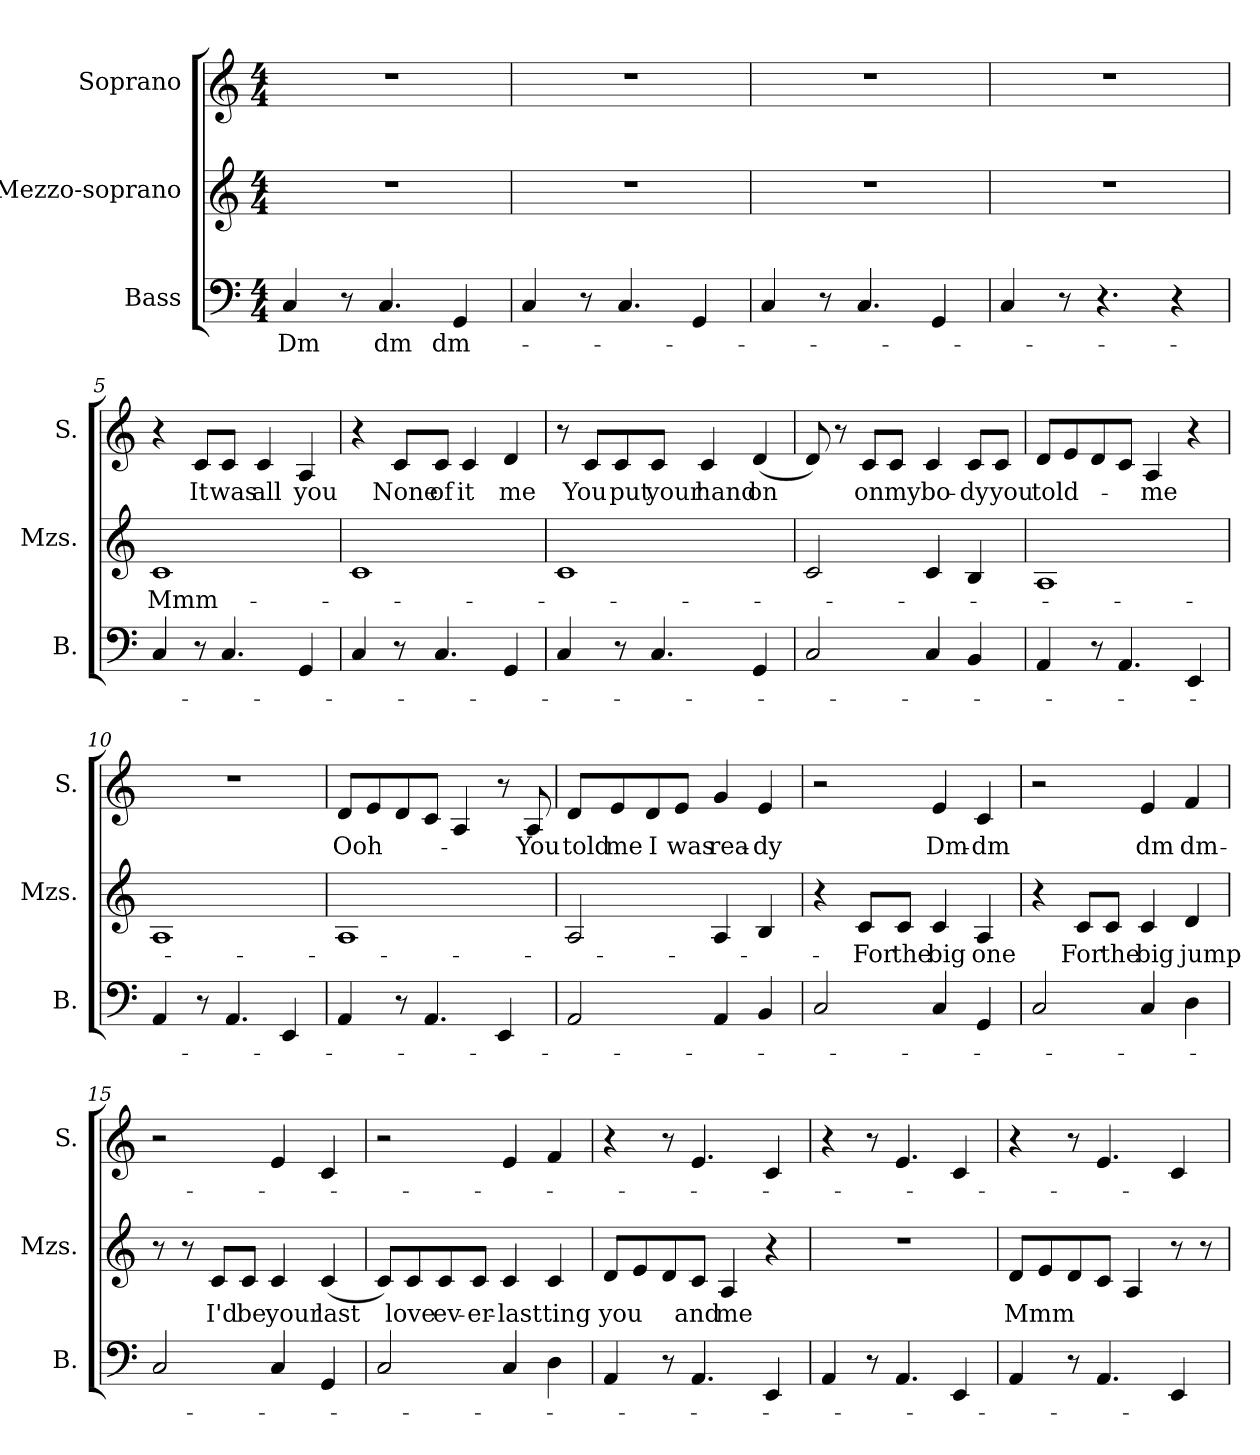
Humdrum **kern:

**kern	**text	**kern	**text	**kern	**text
*part3	*part3	*part2	*part2	*part1	*part1
*staff3	*staff3	*staff2	*staff2	*staff1	*staff1
*I"Bass	*	*I"Mezzo-soprano	*	*I"Soprano	*
*I'B.	*	*I'Mzs.	*	*I'S.	*
*clefF4	*	*clefG2	*	*clefG2	*
*k[]	*	*k[]	*	*k[]	*
*M4/4	*	*M4/4	*	*M4/4	*
=1	=1	=1	=1	=1	=1
4C/	Dm	1r	.	1r	.
8r	.	.	.	.	.
4.C/	dm	.	.	.	.
4GG/	dm-	.	.	.	.
=2	=2	=2	=2	=2	=2
4C/	.	1r	.	1r	.
8r	.	.	.	.	.
4.C/	.	.	.	.	.
4GG/	.	.	.	.	.
=3	=3	=3	=3	=3	=3
4C/	.	1r	.	1r	.
8r	.	.	.	.	.
4.C/	.	.	.	.	.
4GG/	.	.	.	.	.
=4	=4	=4	=4	=4	=4
4C/	.	1r	.	1r	.
8r	.	.	.	.	.
4.r	.	.	.	.	.
4r	.	.	.	.	.
=5	=5	=5	=5	=5	=5
4C/	.	1c	Mmm-	4r	.
8r	.	.	.	8c/L	It
4.C/	.	.	.	8c/J	was
.	.	.	.	4c/	all
4GG/	.	.	.	4A/	you
!!LO:LB:g=z
=6	=6	=6	=6	=6	=6
4C/	.	1c	.	4r	.
8r	.	.	.	8c/L	None
4.C/	.	.	.	8c/J	of
.	.	.	.	4c/	it
4GG/	.	.	.	4d/	me
=7	=7	=7	=7	=7	=7
4C/	.	1c	.	8r	.
.	.	.	.	8c/L	You
8r	.	.	.	8c/	put
4.C/	.	.	.	8c/J	your
.	.	.	.	4c/	hand
4GG/	.	.	.	(4d/	on
=8	=8	=8	=8	=8	=8
2C/	.	2c/	.	8d/)	.
.	.	.	.	8r	.
.	.	.	.	8c/L	on
.	.	.	.	8c/J	my
4C/	.	4c/	.	4c/	bo-
4BB/	.	4B/	.	8c/L	-dy
.	.	.	.	8c/J	you
=9	=9	=9	=9	=9	=9
4AA/	.	1A	.	8d/L	told-
.	.	.	.	8e/	.
8r	.	.	.	8d/	.
4.AA/	.	.	.	8c/J	.
.	.	.	.	4A/	me
4EE/	.	.	.	4r	.
!!LO:LB:g=z
=10	=10	=10	=10	=10	=10
4AA/	.	1A	.	1r	.
8r	.	.	.	.	.
4.AA/	.	.	.	.	.
4EE/	.	.	.	.	.
=11	=11	=11	=11	=11	=11
4AA/	.	1A	.	8d/L	Ooh-
.	.	.	.	8e/	.
8r	.	.	.	8d/	.
4.AA/	.	.	.	8c/J	.
.	.	.	.	4A/	.
4EE/	.	.	.	8r	.
.	.	.	.	8A/	You
=12	=12	=12	=12	=12	=12
2AA/	.	2A/	.	8d/L	told
.	.	.	.	8e/	me
.	.	.	.	8d/	I
.	.	.	.	8e/J	was
4AA/	.	4A/	.	4g/	rea-
4BB/	.	4B/	.	4e/	-dy
=13	=13	=13	=13	=13	=13
2C/	.	4r	.	2r	.
.	.	8c/L	For	.	.
.	.	8c/J	the	.	.
4C/	.	4c/	big	4e/	Dm-
4GG/	.	4A/	one	4c/	-dm
=14	=14	=14	=14	=14	=14
2C/	.	4r	.	2r	.
.	.	8c/L	For	.	.
.	.	8c/J	the	.	.
4C/	.	4c/	big	4e/	dm
4D\	.	4d/	jump	4f/	dm-
!!LO:PB:g=z
=15	=15	=15	=15	=15	=15
2C/	.	8r	.	2r	.
.	.	8r	.	.	.
.	.	8c/L	I'd	.	.
.	.	8c/J	be	.	.
4C/	.	4c/	your	4e/	.
4GG/	.	(4c/	last	4c/	.
=16	=16	=16	=16	=16	=16
2C/	.	8c/L)	.	2r	.
.	.	8c/	love	.	.
.	.	8c/	ev-	.	.
.	.	8c/J	-er-	.	.
4C/	.	4c/	-last	4e/	.
4D\	.	4c/	ting	4f/	.
=17	=17	=17	=17	=17	=17
4AA/	.	8d/L	you	4r	.
.	.	8e/	.	.	.
8r	.	8d/	.	8r	.
4.AA/	.	8c/J	and	4.e/	.
.	.	4A/	me	.	.
4EE/	.	4r	.	4c/	.
=18	=18	=18	=18	=18	=18
4AA/	.	1r	.	4r	.
8r	.	.	.	8r	.
4.AA/	.	.	.	4.e/	.
4EE/	.	.	.	4c/	.
=19	=19	=19	=19	=19	=19
4AA/	.	8d/L	Mmm	4r	.
.	.	8e/	.	.	.
8r	.	8d/	.	8r	.
4.AA/	.	8c/J	.	4.e/	.
.	.	4A/	.	.	.
4EE/	.	8r	.	4c/	.
.	.	8r	.	.	.
=	=	=	=	=	=
*-	*-	*-	*-	*-	*-
